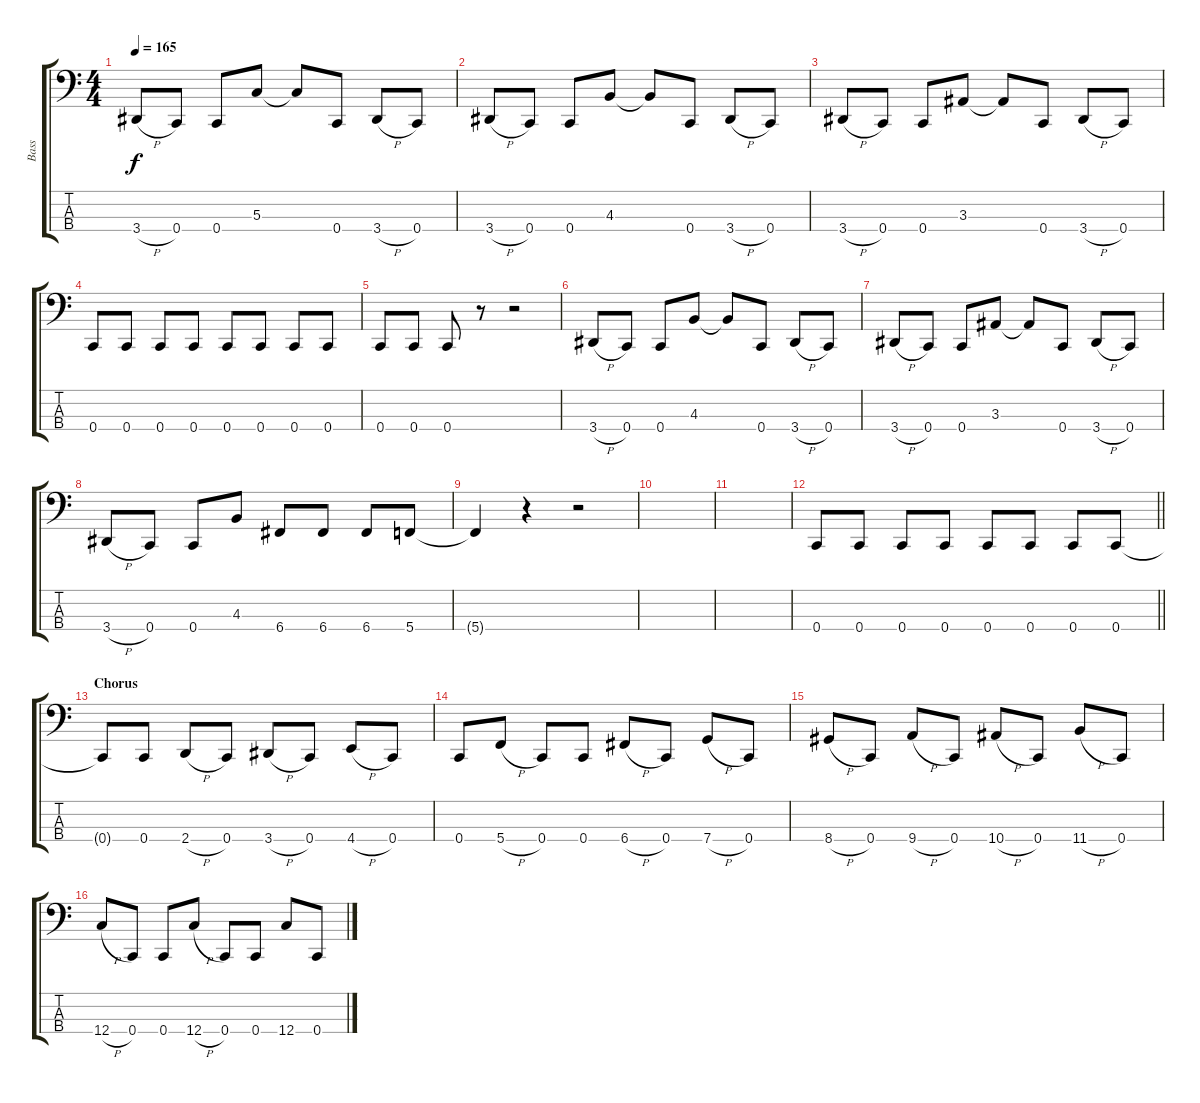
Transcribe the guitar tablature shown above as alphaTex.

\track ("Bass" "Bass") {instrument electricbasspick}
\staff {score tabs}
\tuning (F2 C2 G1 C1) {hide}
\ts (4 4)
\tempo 165
\clef f4
\ks c
3.4{h}.8{dy f} 0.4.8 0.4.8 5.3.8 5.3{t}.8 0.4.8 3.4{h}.8 0.4.8 |
3.4{h}.8 0.4.8 0.4.8 4.3.8 4.3{t}.8 0.4.8 3.4{h}.8 0.4.8 |
3.4{h}.8 0.4.8 0.4.8 3.3.8 3.3{t}.8 0.4.8 3.4{h}.8 0.4.8 |
0.4.8 0.4.8 0.4.8 0.4.8 0.4.8 0.4.8 0.4.8 0.4.8 |
0.4.8 0.4.8 0.4.8 r.8 r.2 |
3.4{h}.8 0.4.8 0.4.8 4.3.8 4.3{t}.8 0.4.8 3.4{h}.8 0.4.8 |
3.4{h}.8 0.4.8 0.4.8 3.3.8 3.3{t}.8 0.4.8 3.4{h}.8 0.4.8 |
3.4{h}.8 0.4.8 0.4.8 4.3.8 6.4.8 6.4.8 6.4.8 5.4.8 |
5.4{t}.4 r.4 r.2 |
|
|
\barLineRight lightlight
0.4.8 0.4.8 0.4.8 0.4.8 0.4.8 0.4.8 0.4.8 0.4.8 |
\section ("" "Chorus")
0.4{t}.8 0.4.8 2.4{h}.8 0.4.8 3.4{h}.8 0.4.8 4.4{h}.8 0.4.8 |
0.4.8 5.4{h}.8 0.4.8 0.4.8 6.4{h}.8 0.4.8 7.4{h}.8 0.4.8 |
8.4{h}.8 0.4.8 9.4{h}.8 0.4.8 10.4{h}.8 0.4.8 11.4{h}.8 0.4.8 |
12.4{h}.8 0.4.8 0.4.8 12.4{h}.8 0.4.8 0.4.8 12.4.8 0.4.8
